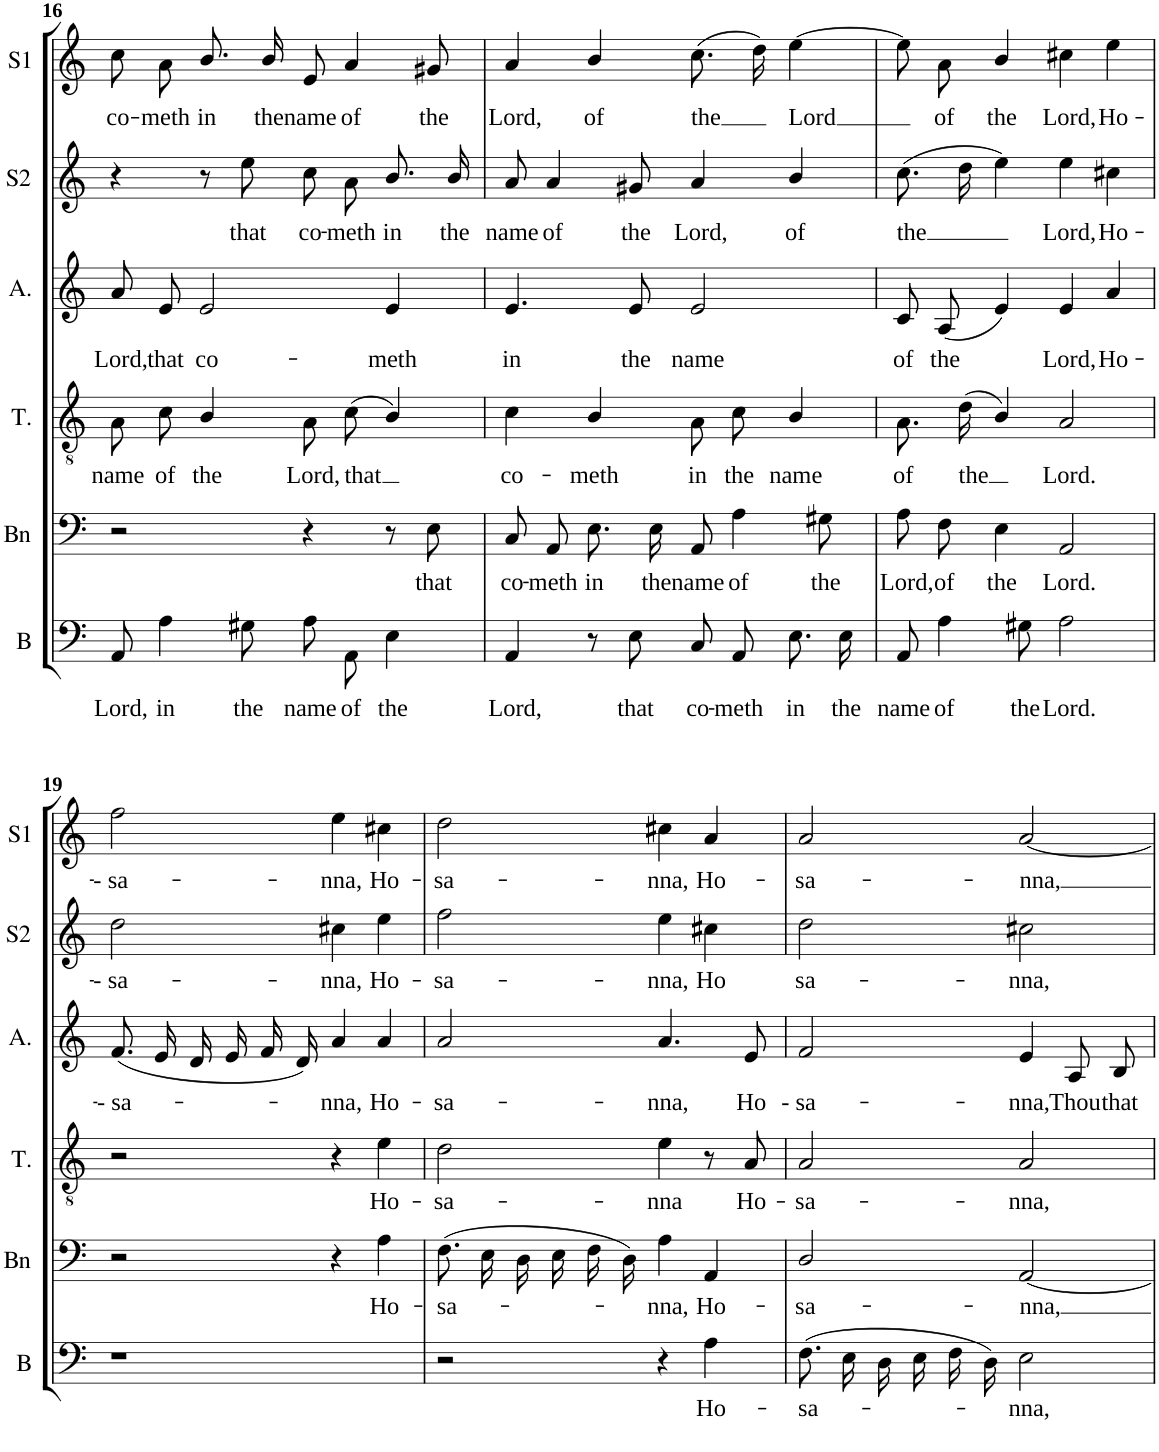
**kern	**text	**kern	**text	**kern	**text	**kern	**text	**kern	**text	**kern	**text
*part6	*part6	*part5	*part5	*part4	*part4	*part3	*part3	*part2	*part2	*part1	*part1
*staff6	*staff6	*staff5	*staff5	*staff4	*staff4	*staff3	*staff3	*staff2	*staff2	*staff1	*staff1
*I"Basse	*	*I"Baryton	*	*I"Tenor	*	*I"Alto	*	*I"Soprano 2	*	*I"Soprano 1	*
*I'B	*	*I'Bn	*	*I'T.	*	*I'A.	*	*I'S2	*	*I'S1	*
!!LO:PB:g=z
*clefF4	*	*clefF4	*	*clefGv2	*	*clefG2	*	*clefG2	*	*clefG2	*
*	*	*	*	*Trd7c12	*	*	*	*	*	*	*
*k[]	*	*k[]	*	*k[]	*	*k[]	*	*k[]	*	*k[]	*
*M4/4	*	*M4/4	*	*M4/4	*	*M4/4	*	*M4/4	*	*M4/4	*
=16	=16	=16	=16	=16	=16	=16	=16	=16	=16	=16	=16
!	!LO:LY:b	!	!	!	!LO:LY:b	!	!LO:LY:b	!	!	!	!LO:LY:b
8AA/	Lord,	2r	.	8A\L	name	8a/L	Lord,	4r	.	8cc\L	co-
!	!LO:LY:b	!	!	!	!LO:LY:b	!	!LO:LY:b	!	!	!	!LO:LY:b
4A\	in	.	.	8c\J	of	8e/J	that	.	.	8a\J	-meth
!	!	!	!	!	!LO:LY:b	!	!LO:LY:b	!	!	!	!LO:LY:b
.	.	.	.	4B/	the	2e/	co-	8r	.	8.b/L	in
!	!LO:LY:b	!	!	!	!	!	!	!	!LO:LY:b	!	!
8G#X\	the	.	.	.	.	.	.	8ee\	that	.	.
!	!	!	!	!	!	!	!	!	!	!	!LO:LY:b
.	.	.	.	.	.	.	.	.	.	16b/Jk	the
!	!LO:LY:b	!	!	!	!LO:LY:b	!	!	!	!LO:LY:b	!	!LO:LY:b
8A\L	name	4r	.	8A\L	Lord,	.	.	8cc\L	co-	8e/	name
!	!LO:LY:b	!	!	!	!LO:LY:b	!	!	!	!LO:LY:b	!	!LO:LY:b
8AA\J	of	.	.	(8c\J	that	.	.	8a\J	-meth	4a/	of
!	!LO:LY:b	!	!	!	!	!	!LO:LY:b	!	!LO:LY:b	!	!
4E\	the	8r	.	4B/)	.	4e/	-meth	8.b/L	in	.	.
!	!	!	!LO:LY:b	!	!	!	!	!	!	!	!LO:LY:b
.	.	8E\	that	.	.	.	.	.	.	8g#X/	the
!	!	!	!	!	!	!	!	!	!LO:LY:b	!	!
.	.	.	.	.	.	.	.	16b/Jk	the	.	.
=17	=17	=17	=17	=17	=17	=17	=17	=17	=17	=17	=17
!	!LO:LY:b	!	!LO:LY:b	!	!LO:LY:b	!	!LO:LY:b	!	!LO:LY:b	!	!LO:LY:b
4AA/	Lord,	8C/L	co-	4c\	co-	4.e/	in	8a/	name	4a/	Lord,
!	!	!	!LO:LY:b	!	!	!	!	!	!LO:LY:b	!	!
.	.	8AA/J	-meth	.	.	.	.	4a/	of	.	.
!	!	!	!LO:LY:b	!	!LO:LY:b	!	!	!	!	!	!LO:LY:b
8r	.	8.E\L	in	4B/	-meth	.	.	.	.	4b/	of
!	!LO:LY:b	!	!	!	!	!	!LO:LY:b	!	!LO:LY:b	!	!
8E\	that	.	.	.	.	8e/	the	8g#X/	the	.	.
!	!	!	!LO:LY:b	!	!	!	!	!	!	!	!
.	.	16E\Jk	the	.	.	.	.	.	.	.	.
!	!LO:LY:b	!	!LO:LY:b	!	!LO:LY:b	!	!LO:LY:b	!	!LO:LY:b	!	!LO:LY:b
8C/L	co-	8AA/	name	8A\L	in	2e/	name	4a/	Lord,	(8.cc\L	the
!	!LO:LY:b	!	!LO:LY:b	!	!LO:LY:b	!	!	!	!	!	!
8AA/J	-meth	4A\	of	8c\J	the	.	.	.	.	.	.
.	.	.	.	.	.	.	.	.	.	16dd\Jk)	.
!	!LO:LY:b	!	!	!	!LO:LY:b	!	!	!	!LO:LY:b	!	!LO:LY:b
8.E\L	in	.	.	4B/	name	.	.	4b/	of	[4ee\	Lord
!	!	!	!LO:LY:b	!	!	!	!	!	!	!	!
.	.	8G#X\	the	.	.	.	.	.	.	.	.
!	!LO:LY:b	!	!	!	!	!	!	!	!	!	!
16E\Jk	the	.	.	.	.	.	.	.	.	.	.
=18	=18	=18	=18	=18	=18	=18	=18	=18	=18	=18	=18
!	!LO:LY:b	!	!LO:LY:b	!	!LO:LY:b	!	!LO:LY:b	!	!LO:LY:b	!	!
8AA/	name	8A\L	Lord,	8.A\L	of	8c/L	of	(8.cc\L	the	8ee\L]	.
!	!LO:LY:b	!	!LO:LY:b	!	!	!	!LO:LY:b	!	!	!	!LO:LY:b
4A\	of	8F\J	of	.	.	(8A/J	the	.	.	8a\J	of
!	!	!	!	!	!LO:LY:b	!	!	!	!	!	!
.	.	.	.	(16d\Jk	the	.	.	16dd\Jk	.	.	.
!	!	!	!LO:LY:b	!	!	!	!	!	!	!	!LO:LY:b
.	.	4E\	the	4B/)	.	4e/)	.	4ee\)	.	4b/	the
!	!LO:LY:b	!	!	!	!	!	!	!	!	!	!
8G#X\	the	.	.	.	.	.	.	.	.	.	.
!	!LO:LY:b	!	!LO:LY:b	!	!LO:LY:b	!	!LO:LY:b	!	!LO:LY:b	!	!LO:LY:b
2A\	Lord.	2AA/	Lord.	2A/	Lord.	4e/	Lord,	4ee\	Lord,	4cc#X\	Lord,
!	!	!	!	!	!	!	!LO:LY:b	!	!LO:LY:b	!	!LO:LY:b
.	.	.	.	.	.	4a/	Ho-	4cc#X\	Ho-	4ee\	Ho-
!!LO:LB:g=z
=19	=19	=19	=19	=19	=19	=19	=19	=19	=19	=19	=19
!	!	!	!	!	!	!	!LO:LY:b	!	!LO:LY:b	!	!LO:LY:b
1r	.	2r	.	2r	.	(8.f/L	-- sa-	2dd\	-- sa-	2ff\	-- sa-
.	.	.	.	.	.	16e/Jk	.	.	.	.	.
.	.	.	.	.	.	16d/LL	.	.	.	.	.
.	.	.	.	.	.	16e/J	.	.	.	.	.
.	.	.	.	.	.	16f/L	.	.	.	.	.
.	.	.	.	.	.	16d/JJ)	.	.	.	.	.
!	!	!	!	!	!	!	!LO:LY:b	!	!LO:LY:b	!	!LO:LY:b
.	.	4r	.	4r	.	4a/	-nna,	4cc#X\	-nna,	4ee\	-nna,
!	!	!	!LO:LY:b	!	!LO:LY:b	!	!LO:LY:b	!	!LO:LY:b	!	!LO:LY:b
.	.	4A\	Ho-	4e\	Ho-	4a/	Ho-	4ee\	Ho-	4cc#X\	Ho-
=20	=20	=20	=20	=20	=20	=20	=20	=20	=20	=20	=20
!	!	!	!LO:LY:b	!	!LO:LY:b	!	!LO:LY:b	!	!LO:LY:b	!	!LO:LY:b
2r	.	(8.F\L	-sa-	2d\	-sa-	2a/	-sa-	2ff\	-sa-	2dd\	-sa-
.	.	16E\Jk	.	.	.	.	.	.	.	.	.
.	.	16D\LL	.	.	.	.	.	.	.	.	.
.	.	16E\J	.	.	.	.	.	.	.	.	.
.	.	16F\L	.	.	.	.	.	.	.	.	.
.	.	16D\JJ)	.	.	.	.	.	.	.	.	.
!	!	!	!LO:LY:b	!	!LO:LY:b	!	!LO:LY:b	!	!LO:LY:b	!	!LO:LY:b
4r	.	4A\	-nna,	4e\	-nna	4.a/	-nna,	4ee\	-nna,	4cc#X\	-nna,
!	!LO:LY:b	!	!LO:LY:b	!	!	!	!	!	!LO:LY:b	!	!LO:LY:b
4A\	Ho-	4AA/	Ho-	8r	.	.	.	4cc#X\	Ho	4a/	Ho-
!	!	!	!	!	!LO:LY:b	!	!LO:LY:b	!	!	!	!
.	.	.	.	8A/	Ho-	8e/	Ho	.	.	.	.
=21	=21	=21	=21	=21	=21	=21	=21	=21	=21	=21	=21
!	!LO:LY:b	!	!LO:LY:b	!	!LO:LY:b	!	!LO:LY:b	!	!LO:LY:b	!	!LO:LY:b
(8.F\L	-sa-	2D/	-sa-	2A/	-sa-	2f/	- sa-	2dd\	sa-	2a/	-sa-
16E\Jk	.	.	.	.	.	.	.	.	.	.	.
16D\LL	.	.	.	.	.	.	.	.	.	.	.
16E\J	.	.	.	.	.	.	.	.	.	.	.
16F\L	.	.	.	.	.	.	.	.	.	.	.
16D\JJ)	.	.	.	.	.	.	.	.	.	.	.
!	!LO:LY:b	!	!LO:LY:b	!	!LO:LY:b	!	!LO:LY:b	!	!LO:LY:b	!	!LO:LY:b
2E\	-nna,	[2AA/	-nna,	2A/	-nna,	4e/	-nna,	2cc#X\	-nna,	[2a/	-nna,
!	!	!	!	!	!	!	!LO:LY:b	!	!	!	!
.	.	.	.	.	.	8A/L	Thou	.	.	.	.
!	!	!	!	!	!	!	!LO:LY:b	!	!	!	!
.	.	.	.	.	.	8B/J	that	.	.	.	.
=	=	=	=	=	=	=	=	=	=	=	=
*-	*-	*-	*-	*-	*-	*-	*-	*-	*-	*-	*-
